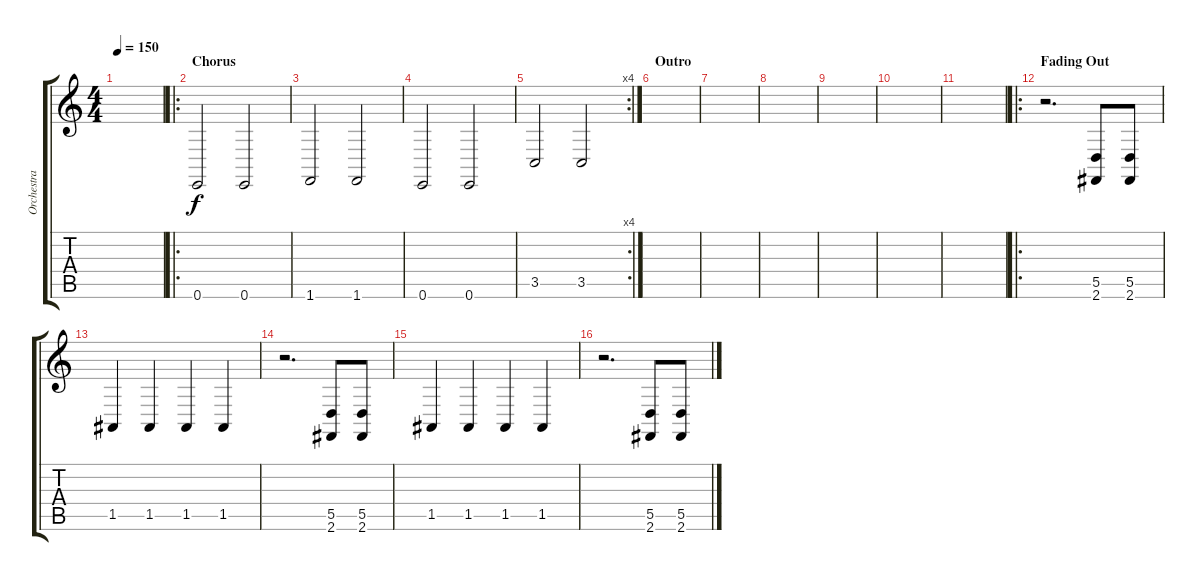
\track ("Orchestra Hit" "Orchestra ") {instrument orchestrahit}
\staff {score tabs}
\tuning (E4 B3 G3 D3 A2 E2) {hide}
\ts (4 4)
\tempo 150
\clef g2
\ks c
|
\ro
\section ("" "Chorus")
0.6.2 0.6.2 |
1.6.2 1.6.2 |
0.6.2 0.6.2 |
\rc 4
3.5.2 3.5.2 |
\section ("" "Outro")
|
|
|
|
|
|
\ro
\section ("" "Fading Out")
r.2{d} (5.5 2.6).8 (5.5 2.6).8 |
1.5.4 1.5.4 1.5.4 1.5.4 |
r.2{d} (5.5 2.6).8 (5.5 2.6).8 |
1.5.4 1.5.4 1.5.4 1.5.4 |
r.2{d} (5.5 2.6).8 (5.5 2.6).8
